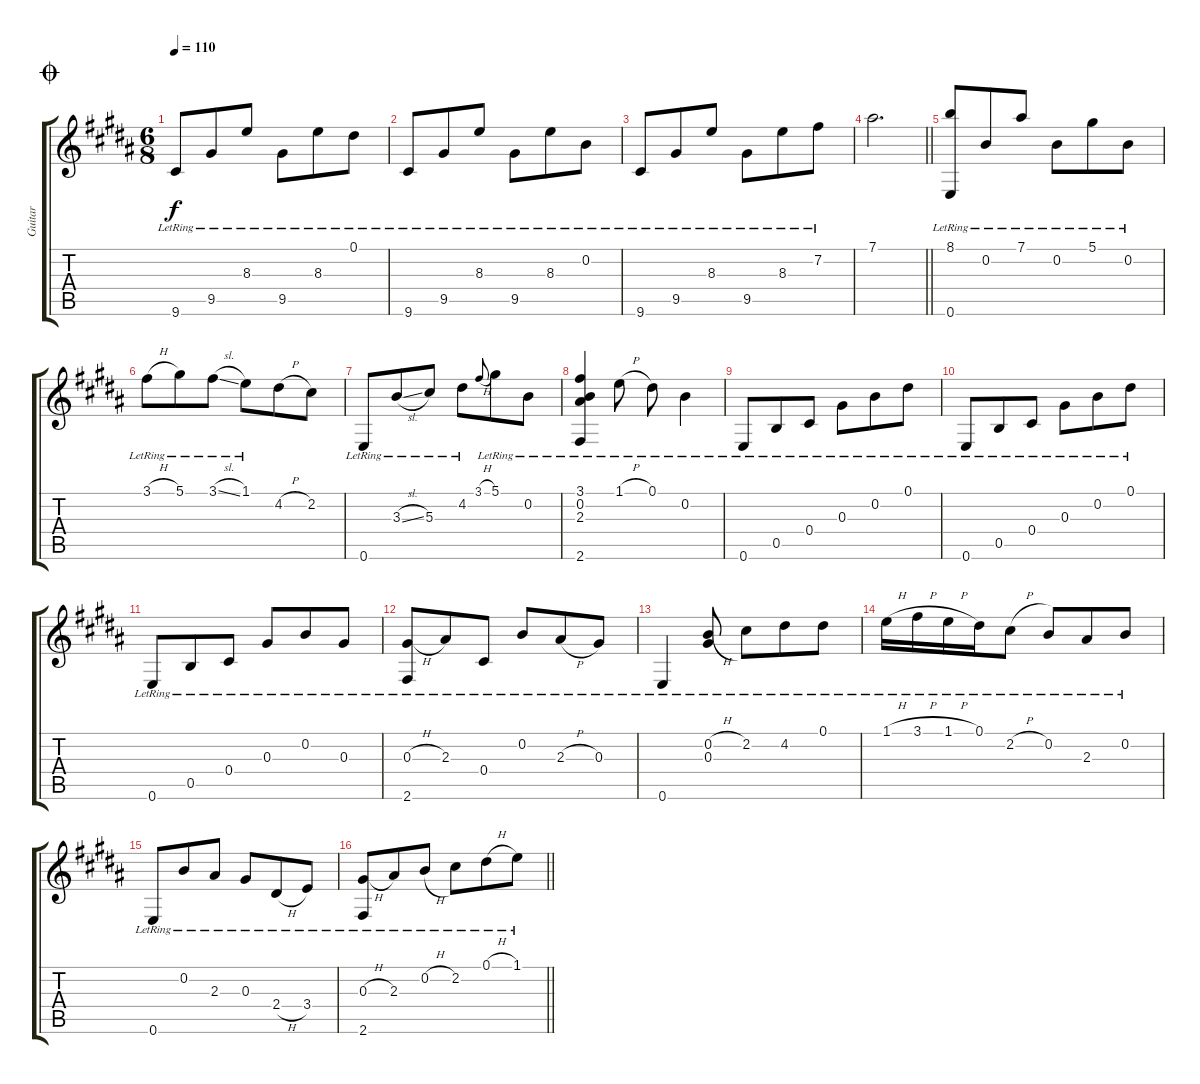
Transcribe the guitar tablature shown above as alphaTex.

\track ("Guitar" "Guitar") {instrument acousticguitarnylon}
\staff {score tabs}
\tuning (Eb4 B3 Ab3 Db3 B2 E2) {hide}
\ts (6 8)
\jump coda
\tempo 110
\clef g2
\ks b
9.6{lr}.8{dy f} 9.5{lr}.8 8.3{lr}.8 9.5{lr}.8 8.3{lr}.8 0.1{lr}.8 |
9.6{lr}.8 9.5{lr}.8 8.3{lr}.8 9.5{lr}.8 8.3{lr}.8 0.2{lr}.8 |
9.6{lr}.8 9.5{lr}.8 8.3{lr}.8 9.5{lr}.8 8.3{lr}.8 7.2{lr}.8 |
\barLineRight lightlight
7.1.2{d} |
(8.1{lr} 0.6{lr}).8 0.2{lr}.8 7.1{lr}.8 0.2{lr}.8 5.1{lr}.8 0.2{lr}.8 |
3.1{h lr}.8 5.1{lr}.8 3.1{sl lr}.8 1.1{lr}.8 4.2{h}.8 2.2.8 |
0.6{lr}.8 3.3{sl lr}.8 5.3{lr}.8 4.2{lr}.8 3.1{h}.8{gr onbeat} 5.1{lr}.8 0.2{lr}.8 |
(3.1{lr} 0.2{lr} 2.3{lr} 2.6{lr}).4 1.1{h lr}.8 0.1{lr}.8 0.2{lr}.4 |
0.6{lr}.8 0.5{lr}.8 0.4{lr}.8 0.3{lr}.8 0.2{lr}.8 0.1{lr}.8 |
0.6{lr}.8 0.5{lr}.8 0.4{lr}.8 0.3{lr}.8 0.2{lr}.8 0.1{lr}.8 |
0.6{lr}.8 0.5{lr}.8 0.4{lr}.8 0.3{lr}.8 0.2{lr}.8 0.3{lr}.8 |
(0.3{h lr} 2.6{lr}).8 2.3{lr}.8 0.4{lr}.8 0.2{lr}.8 2.3{h lr}.8 0.3{lr}.8 |
0.6{lr}.4 (0.2{h lr} 0.3{lr}).8 2.2{lr}.8 4.2{lr}.8 0.1{lr}.8 |
1.1{h lr}.16 3.1{h lr}.16 1.1{h lr}.16 0.1{lr}.16 2.2{h lr}.8 0.2{lr}.8 2.3{lr}.8 0.2{lr}.8 |
0.6{lr}.8 0.2{lr}.8 2.3{lr}.8 0.3{lr}.8 2.4{h lr}.8 3.4{lr}.8 |
\barLineRight lightlight
(0.3{h lr} 2.6{lr}).8 2.3{lr}.8 0.2{h lr}.8 2.2{lr}.8 0.1{h lr}.8 1.1{lr}.8
